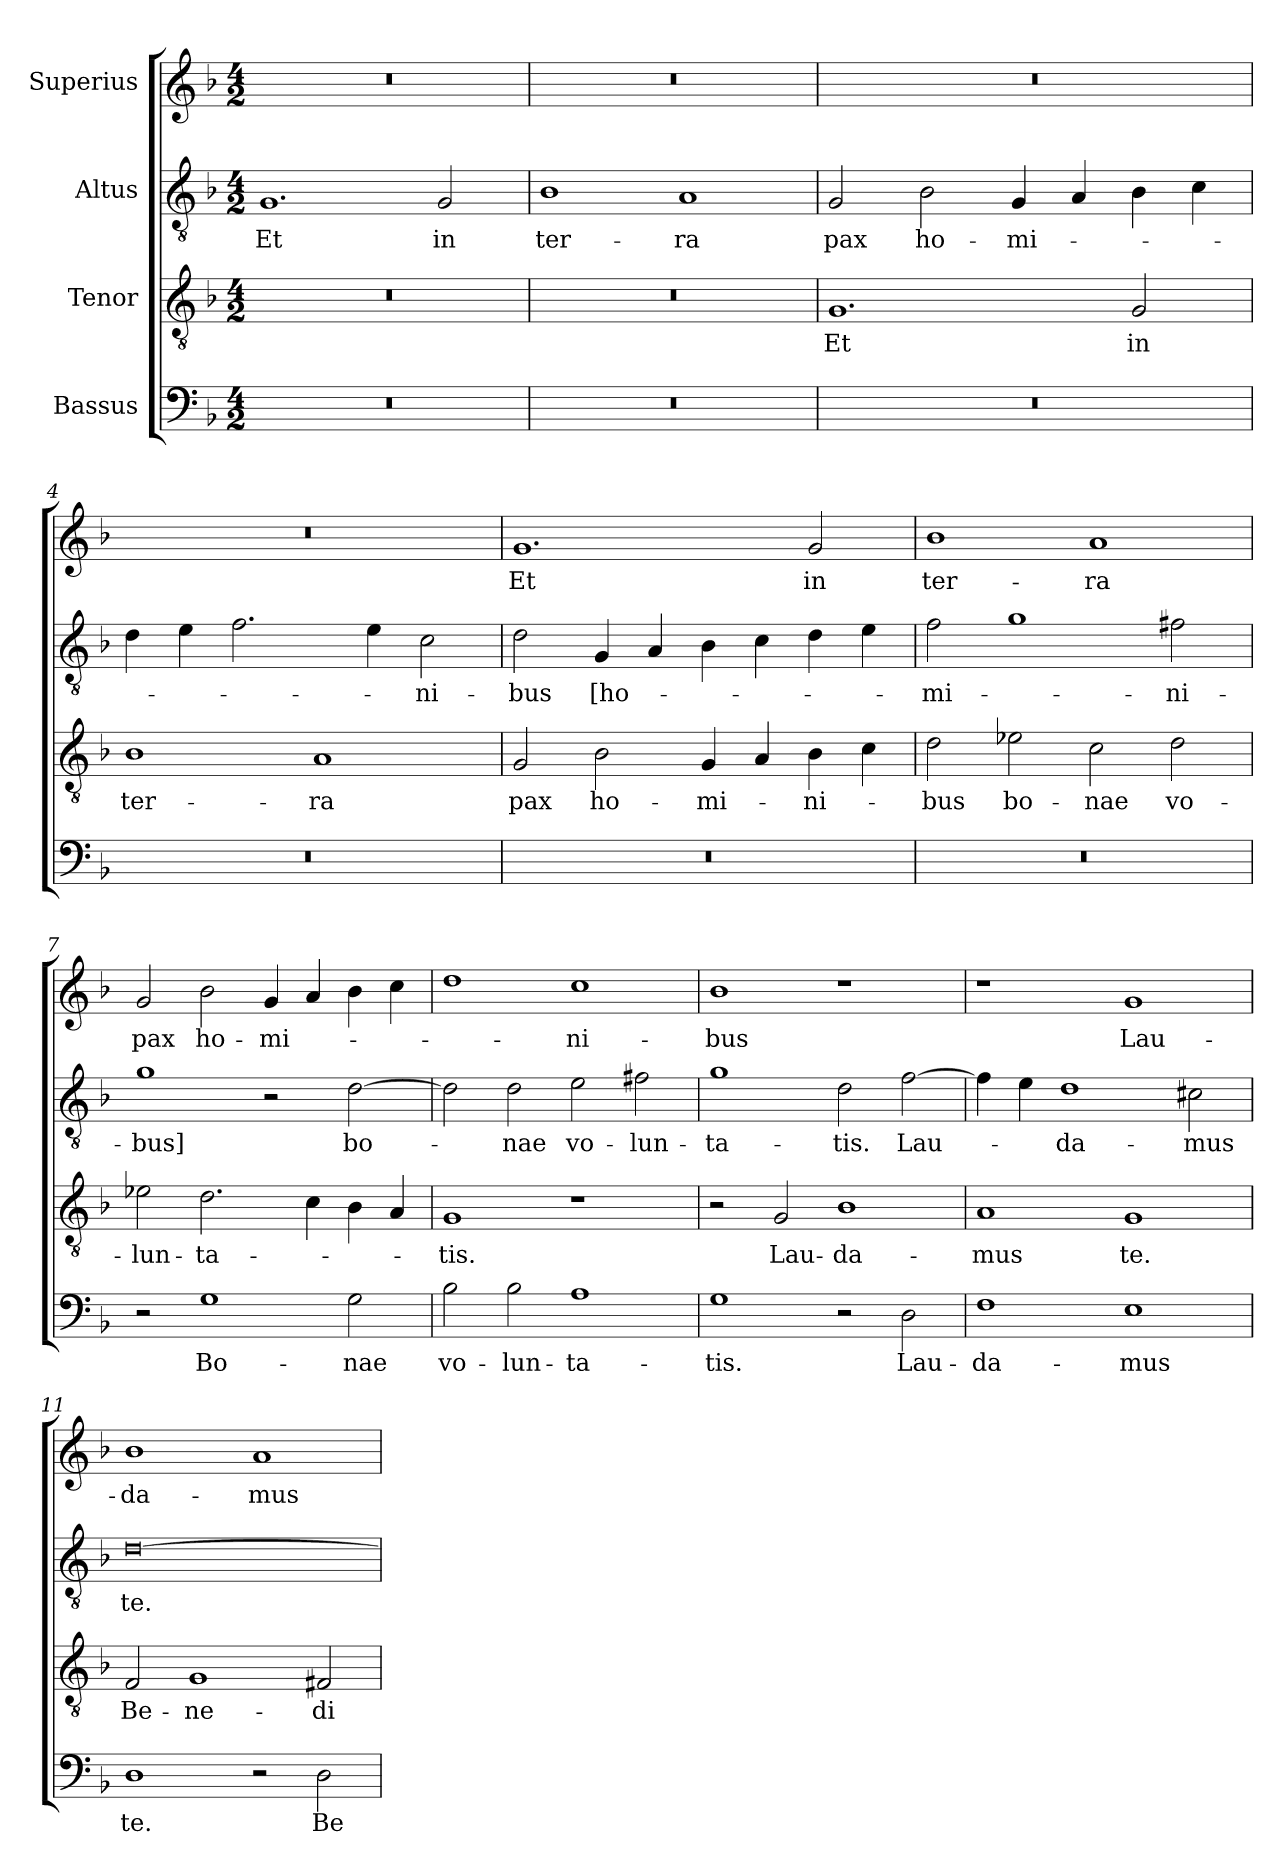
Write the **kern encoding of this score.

**kern	**text	**kern	**text	**kern	**text	**kern	**text
*part4	*part4	*part3	*part3	*part2	*part2	*part1	*part1
*staff4	*staff4	*staff3	*staff3	*staff2	*staff2	*staff1	*staff1
*I"Bassus	*	*I"Tenor	*	*I"Altus	*	*I"Superius	*
*clefF4	*	*clefGv2	*	*clefGv2	*	*clefG2	*
*k[b-]	*	*k[b-]	*	*k[b-]	*	*k[b-]	*
*M4/2	*	*M4/2	*	*M4/2	*	*M4/2	*
=1	=1	=1	=1	=1	=1	=1	=1
0r	.	0r	.	1.G/	Et	0r	.
.	.	.	.	2G/	in	.	.
=2	=2	=2	=2	=2	=2	=2	=2
0r	.	0r	.	1B-\	ter-	0r	.
.	.	.	.	1A/	-ra	.	.
=3	=3	=3	=3	=3	=3	=3	=3
0r	.	1.G/	Et	2G/	pax	0r	.
.	.	.	.	2B-\	ho-	.	.
.	.	.	.	4G/	-mi-	.	.
.	.	.	.	4A/	.	.	.
.	.	2G/	in	4B-\	.	.	.
.	.	.	.	4c\	.	.	.
=4	=4	=4	=4	=4	=4	=4	=4
0r	.	1B-\	ter-	4d\	.	0r	.
.	.	.	.	4e\	.	.	.
.	.	.	.	2.f\	.	.	.
.	.	1A/	-ra	.	.	.	.
.	.	.	.	4e\	.	.	.
.	.	.	.	2c\	-ni-	.	.
=5	=5	=5	=5	=5	=5	=5	=5
0r	.	2G/	pax	2d\	-bus	1.g/	Et
.	.	2B-\	ho-	4G/	[ho-	.	.
.	.	.	.	4A/	.	.	.
.	.	4G/	-mi-	4B-\	.	.	.
.	.	4A/	.	4c\	.	.	.
.	.	4B-\	-ni-	4d\	.	2g/	in
.	.	4c\	.	4e\	.	.	.
=6	=6	=6	=6	=6	=6	=6	=6
0r	.	2d\	-bus	2f\	-mi-	1b-\	ter-
.	.	2e-X\	bo-	1g\	.	.	.
.	.	2c\	-nae	.	.	1a/	-ra
.	.	2d\	vo-	2f#X\	-ni-	.	.
=7	=7	=7	=7	=7	=7	=7	=7
2r	.	2e-X\	-lun-	1g\	-bus]	2g/	pax
1G\	Bo-	2.d\	-ta-	.	.	2b-\	ho-
.	.	.	.	2r	.	4g/	-mi-
.	.	4c\	.	.	.	4a/	.
2G\	-nae	4B-\	.	[2d\	bo-	4b-\	.
.	.	4A/	.	.	.	4cc\	.
=8	=8	=8	=8	=8	=8	=8	=8
2B-\	vo-	1G/	-tis.	2d\]	.	1dd\	.
2B-\	-lun-	.	.	2d\	-nae	.	.
1A\	-ta-	1r	.	2e\	vo-	1cc\	-ni-
.	.	.	.	2f#X\	-lun-	.	.
=9	=9	=9	=9	=9	=9	=9	=9
1G\	-tis.	2r	.	1g\	-ta-	1b-\	-bus
.	.	2G/	Lau-	.	.	.	.
2r	.	1B-\	-da-	2d\	-tis.	1r	.
2D\	Lau-	.	.	[2f\	Lau-	.	.
=10	=10	=10	=10	=10	=10	=10	=10
1F\	-da-	1A/	-mus	4f\]	.	1r	.
.	.	.	.	4e\	.	.	.
.	.	.	.	1d\	-da-	.	.
1E\	-mus	1G/	te.	.	.	1g/	Lau-
.	.	.	.	2c#X\	-mus	.	.
=11	=11	=11	=11	=11	=11	=11	=11
1D\	te.	2F/	Be-	[0d\	te.	1b-\	-da-
.	.	1G/	-ne-	.	.	.	.
2r	.	.	.	.	.	1a/	-mus
2D\	Be-	2F#X/	-di-	.	.	.	.
=	=	=	=	=	=	=	=
*-	*-	*-	*-	*-	*-	*-	*-
